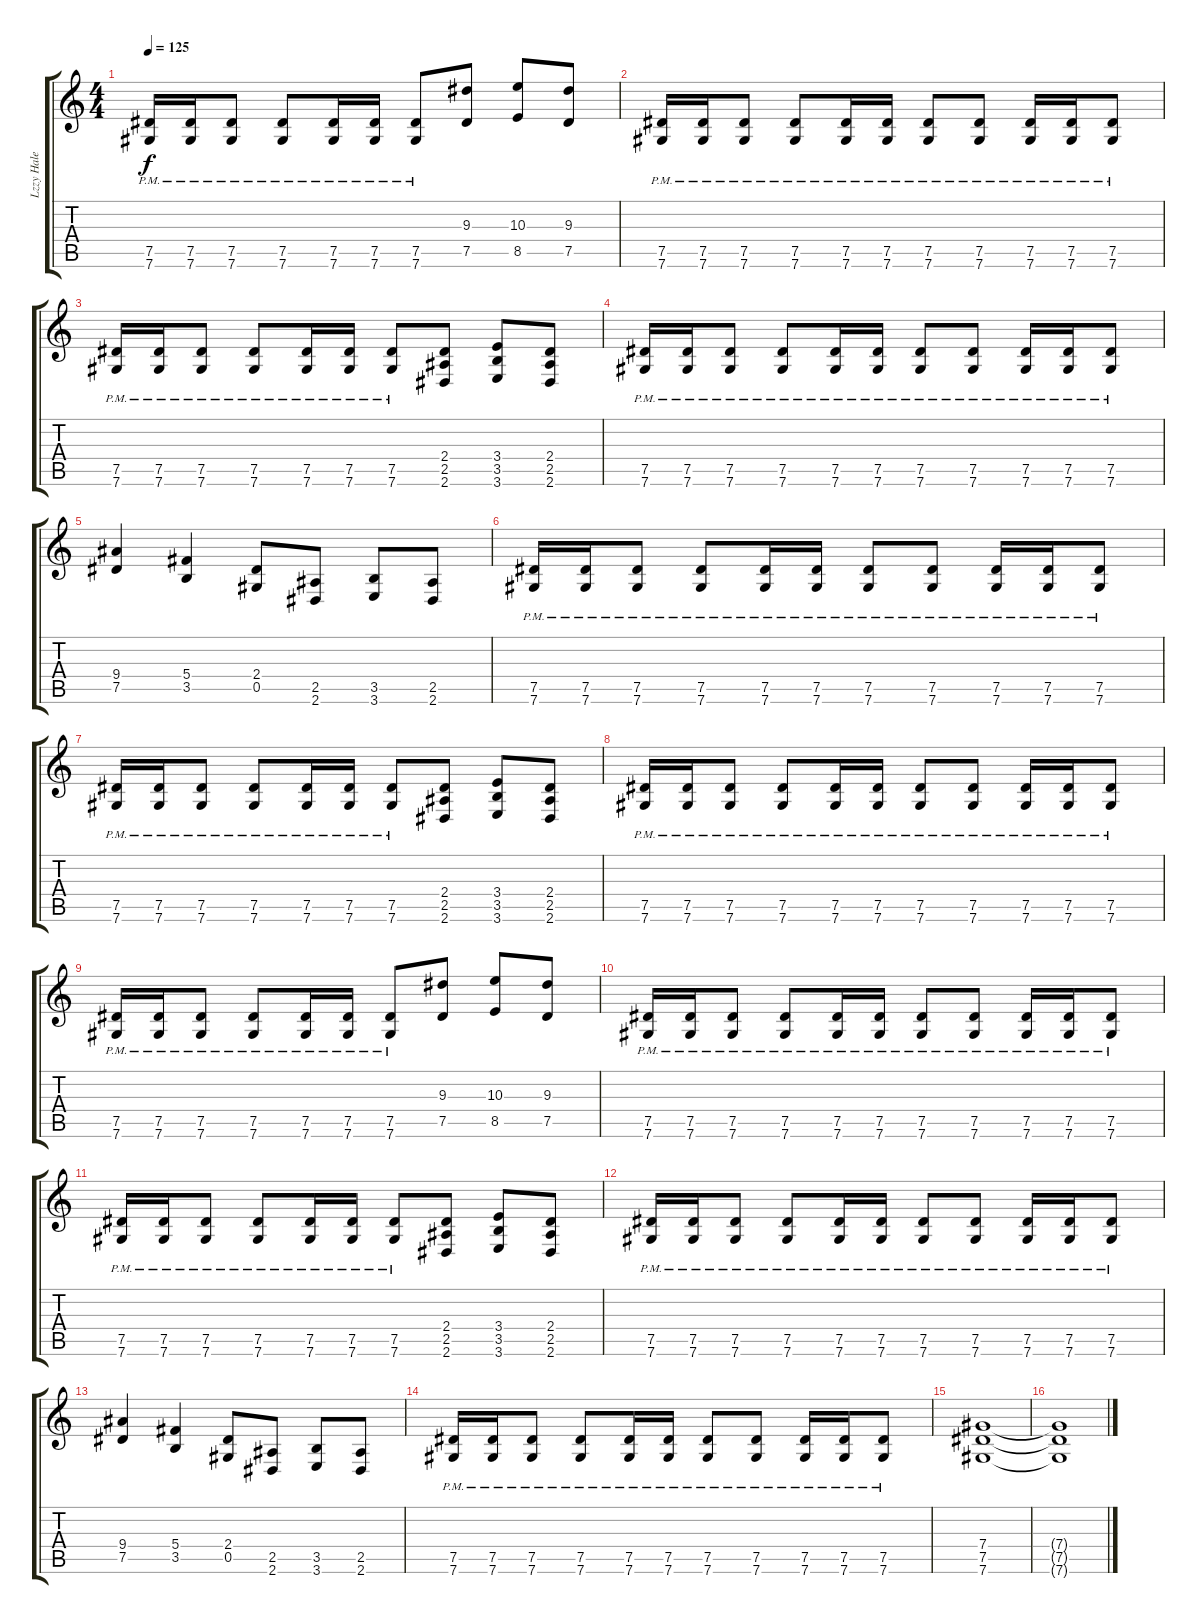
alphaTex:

\track ("Lzzy Hale" "Lzzy Hale") {instrument distortionguitar}
\staff {score tabs}
\tuning (Eb4 Bb3 Gb3 Db3 Ab2 Db2) {hide}
\ts (4 4)
\tempo 125
\clef g2
\ks c
(7.5{pm} 7.6{pm}).16{dy f} (7.5{pm} 7.6{pm}).16 (7.5{pm} 7.6{pm}).8 (7.5{pm} 7.6{pm}).8 (7.5{pm} 7.6{pm}).16 (7.5{pm} 7.6{pm}).16 (7.5{pm} 7.6{pm}).8 (9.3 7.5).8 (10.3 8.5).8 (9.3 7.5).8 |
(7.5{pm} 7.6{pm}).16 (7.5{pm} 7.6{pm}).16 (7.5{pm} 7.6{pm}).8 (7.5{pm} 7.6{pm}).8 (7.5{pm} 7.6{pm}).16 (7.5{pm} 7.6{pm}).16 (7.5{pm} 7.6{pm}).8 (7.5{pm} 7.6{pm}).8 (7.5{pm} 7.6{pm}).16 (7.5{pm} 7.6{pm}).16 (7.5{pm} 7.6{pm}).8 |
(7.5{pm} 7.6{pm}).16 (7.5{pm} 7.6{pm}).16 (7.5{pm} 7.6{pm}).8 (7.5{pm} 7.6{pm}).8 (7.5{pm} 7.6{pm}).16 (7.5{pm} 7.6{pm}).16 (7.5{pm} 7.6{pm}).8 (2.4 2.5 2.6).8 (3.4 3.5 3.6).8 (2.4 2.5 2.6).8 |
(7.5{pm} 7.6{pm}).16 (7.5{pm} 7.6{pm}).16 (7.5{pm} 7.6{pm}).8 (7.5{pm} 7.6{pm}).8 (7.5{pm} 7.6{pm}).16 (7.5{pm} 7.6{pm}).16 (7.5{pm} 7.6{pm}).8 (7.5{pm} 7.6{pm}).8 (7.5{pm} 7.6{pm}).16 (7.5{pm} 7.6{pm}).16 (7.5{pm} 7.6{pm}).8 |
(9.4 7.5).4 (5.4 3.5).4 (2.4 0.5).8 (2.5 2.6).8 (3.5 3.6).8 (2.5 2.6).8 |
(7.5{pm} 7.6{pm}).16 (7.5{pm} 7.6{pm}).16 (7.5{pm} 7.6{pm}).8 (7.5{pm} 7.6{pm}).8 (7.5{pm} 7.6{pm}).16 (7.5{pm} 7.6{pm}).16 (7.5{pm} 7.6{pm}).8 (7.5{pm} 7.6{pm}).8 (7.5{pm} 7.6{pm}).16 (7.5{pm} 7.6{pm}).16 (7.5{pm} 7.6{pm}).8 |
(7.5{pm} 7.6{pm}).16 (7.5{pm} 7.6{pm}).16 (7.5{pm} 7.6{pm}).8 (7.5{pm} 7.6{pm}).8 (7.5{pm} 7.6{pm}).16 (7.5{pm} 7.6{pm}).16 (7.5{pm} 7.6{pm}).8 (2.4 2.5 2.6).8 (3.4 3.5 3.6).8 (2.4 2.5 2.6).8 |
(7.5{pm} 7.6{pm}).16 (7.5{pm} 7.6{pm}).16 (7.5{pm} 7.6{pm}).8 (7.5{pm} 7.6{pm}).8 (7.5{pm} 7.6{pm}).16 (7.5{pm} 7.6{pm}).16 (7.5{pm} 7.6{pm}).8 (7.5{pm} 7.6{pm}).8 (7.5{pm} 7.6{pm}).16 (7.5{pm} 7.6{pm}).16 (7.5{pm} 7.6{pm}).8 |
(7.5{pm} 7.6{pm}).16 (7.5{pm} 7.6{pm}).16 (7.5{pm} 7.6{pm}).8 (7.5{pm} 7.6{pm}).8 (7.5{pm} 7.6{pm}).16 (7.5{pm} 7.6{pm}).16 (7.5{pm} 7.6{pm}).8 (9.3 7.5).8 (10.3 8.5).8 (9.3 7.5).8 |
(7.5{pm} 7.6{pm}).16 (7.5{pm} 7.6{pm}).16 (7.5{pm} 7.6{pm}).8 (7.5{pm} 7.6{pm}).8 (7.5{pm} 7.6{pm}).16 (7.5{pm} 7.6{pm}).16 (7.5{pm} 7.6{pm}).8 (7.5{pm} 7.6{pm}).8 (7.5{pm} 7.6{pm}).16 (7.5{pm} 7.6{pm}).16 (7.5{pm} 7.6{pm}).8 |
(7.5{pm} 7.6{pm}).16 (7.5{pm} 7.6{pm}).16 (7.5{pm} 7.6{pm}).8 (7.5{pm} 7.6{pm}).8 (7.5{pm} 7.6{pm}).16 (7.5{pm} 7.6{pm}).16 (7.5{pm} 7.6{pm}).8 (2.4 2.5 2.6).8 (3.4 3.5 3.6).8 (2.4 2.5 2.6).8 |
(7.5{pm} 7.6{pm}).16 (7.5{pm} 7.6{pm}).16 (7.5{pm} 7.6{pm}).8 (7.5{pm} 7.6{pm}).8 (7.5{pm} 7.6{pm}).16 (7.5{pm} 7.6{pm}).16 (7.5{pm} 7.6{pm}).8 (7.5{pm} 7.6{pm}).8 (7.5{pm} 7.6{pm}).16 (7.5{pm} 7.6{pm}).16 (7.5{pm} 7.6{pm}).8 |
(9.4 7.5).4 (5.4 3.5).4 (2.4 0.5).8 (2.5 2.6).8 (3.5 3.6).8 (2.5 2.6).8 |
(7.5{pm} 7.6{pm}).16 (7.5{pm} 7.6{pm}).16 (7.5{pm} 7.6{pm}).8 (7.5{pm} 7.6{pm}).8 (7.5{pm} 7.6{pm}).16 (7.5{pm} 7.6{pm}).16 (7.5{pm} 7.6{pm}).8 (7.5{pm} 7.6{pm}).8 (7.5{pm} 7.6{pm}).16 (7.5{pm} 7.6{pm}).16 (7.5{pm} 7.6{pm}).8 |
(7.4 7.5 7.6).1 |
(7.4{t} 7.5{t} 7.6{t}).1
